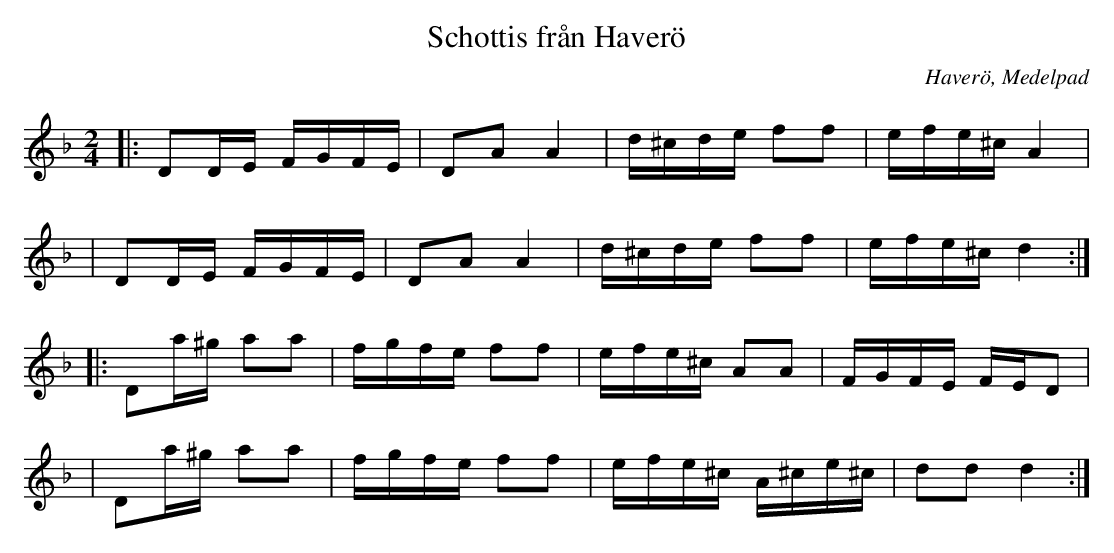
X:1
T:Schottis från Haverö
O:Haverö, Medelpad
M:2/4
L:1/16
K:Dm
|: D2DE FGFE | D2A2 A4 | d^cde f2f2 | efe^c A4 |
| D2DE FGFE | D2A2 A4 | d^cde f2f2 | efe^c d4 :|
|: D2a^g a2a2 | fgfe f2f2 | efe^c A2A2 | FGFE FED2 |
| D2a^g a2a2 | fgfe f2f2 | efe^c A^ce^c | d2d2 d4 :|
